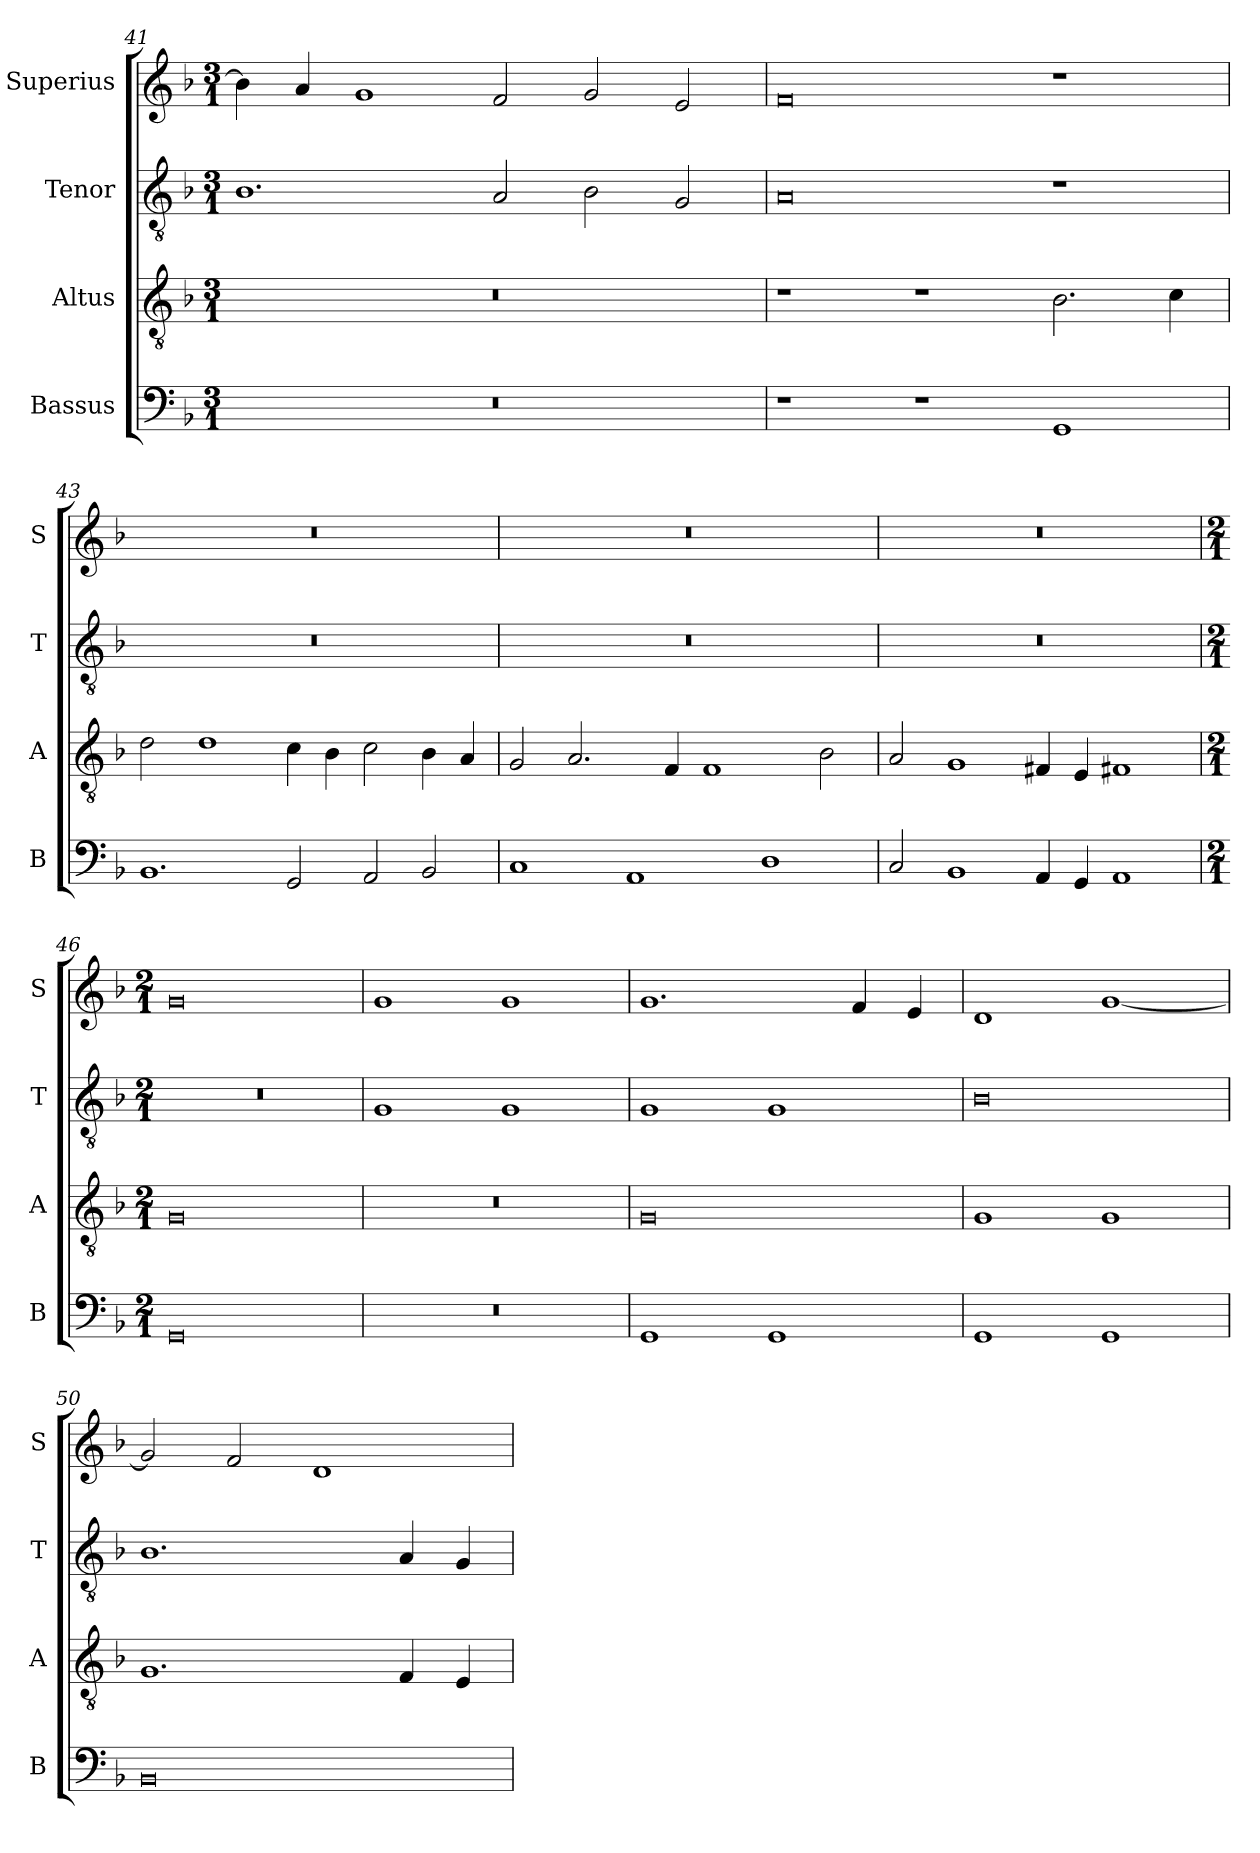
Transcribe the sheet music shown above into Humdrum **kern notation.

**kern	**kern	**kern	**kern
*part4	*part3	*part2	*part1
*staff4	*staff3	*staff2	*staff1
*I"Bassus	*I"Altus	*I"Tenor	*I"Superius
*I'B	*I'A	*I'T	*I'S
*clefF4	*clefGv2	*clefGv2	*clefG2
*k[b-]	*k[b-]	*k[b-]	*k[b-]
*M3/1	*M3/1	*M3/1	*M3/1
=41	=41	=41	=41
0.r	0.r	1.B-	4b-]
.	.	.	4a
.	.	.	1g
.	.	2A	2f
.	.	2B-	2g
.	.	2G	2e
=42	=42	=42	=42
1r	1r	0A	0f
1r	1r	.	.
1GG	2.B-	1r	1r
.	4c	.	.
=43	=43	=43	=43
1.BB-	2d	0.r	0.r
.	1d	.	.
2GG	4c	.	.
.	4B-	.	.
2AA	2c	.	.
2BB-	4B-	.	.
.	4A	.	.
=44	=44	=44	=44
1C	2G	0.r	0.r
.	2.A	.	.
1AA	.	.	.
.	4F	.	.
.	1F	.	.
1D	.	.	.
.	2B-	.	.
=45	=45	=45	=45
2C	2A	0.r	0.r
1BB-	1G	.	.
4AA	4F#X	.	.
4GG	4E	.	.
1AA	1F#X	.	.
=46	=46	=46	=46
*M2/1	*M2/1	*M2/1	*M2/1
0GG	0G	0r	0g
=47	=47	=47	=47
0r	0r	1G	1g
.	.	1G	1g
=48	=48	=48	=48
1GG	0G	1G	1.g
1GG	.	1G	.
.	.	.	4f
.	.	.	4e
=49	=49	=49	=49
1GG	1G	0B-	1d
1GG	1G	.	[1g
=50	=50	=50	=50
0BB-	1.G	1.B-	2g]
.	.	.	2f
.	.	.	1d
.	4F	4A	.
.	4E	4G	.
=	=	=	=
*-	*-	*-	*-
